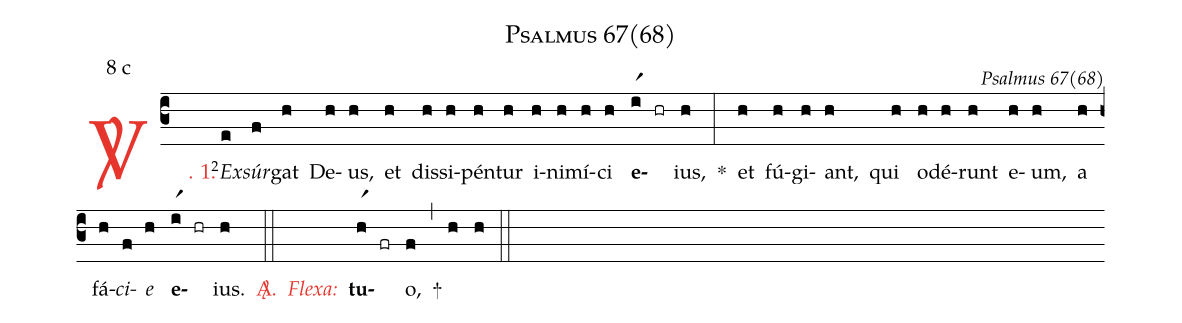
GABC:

name: Psalmus 67(68);
mode: 8;
mode-differentia: c;
commentary: Psalmus 67(68);
%%
(c3)

<c><sp>V/</sp>. 1.</c>() <v>\VSup{2}</v><i>Ex</i>(e)<i>súr</i>(f)gat(h) De(h)us,(h) et(h) dis(h)si(h)pén(h)tur(h) i(h)ni(h)mí(h)ci(h) <b>e</b>(ir1)(hr)ius,(h) *(:) et(h) fú(h)gi(h)ant,(h) qui(h) o(h)dé(h)runt(h) e(h)um,(h) a(h) fá(h)<i>ci</i>(f)<i>e</i>(h) <b>e</b>(ir1)(hr)ius.(h)

<c><sp>A/</sp>.</c>(::)

<nlba><c><i>Flexa:</i></c>() <b>tu</b></nlba>(hr1)(fr)o,(f) +(,) (h) (h)

(::)
